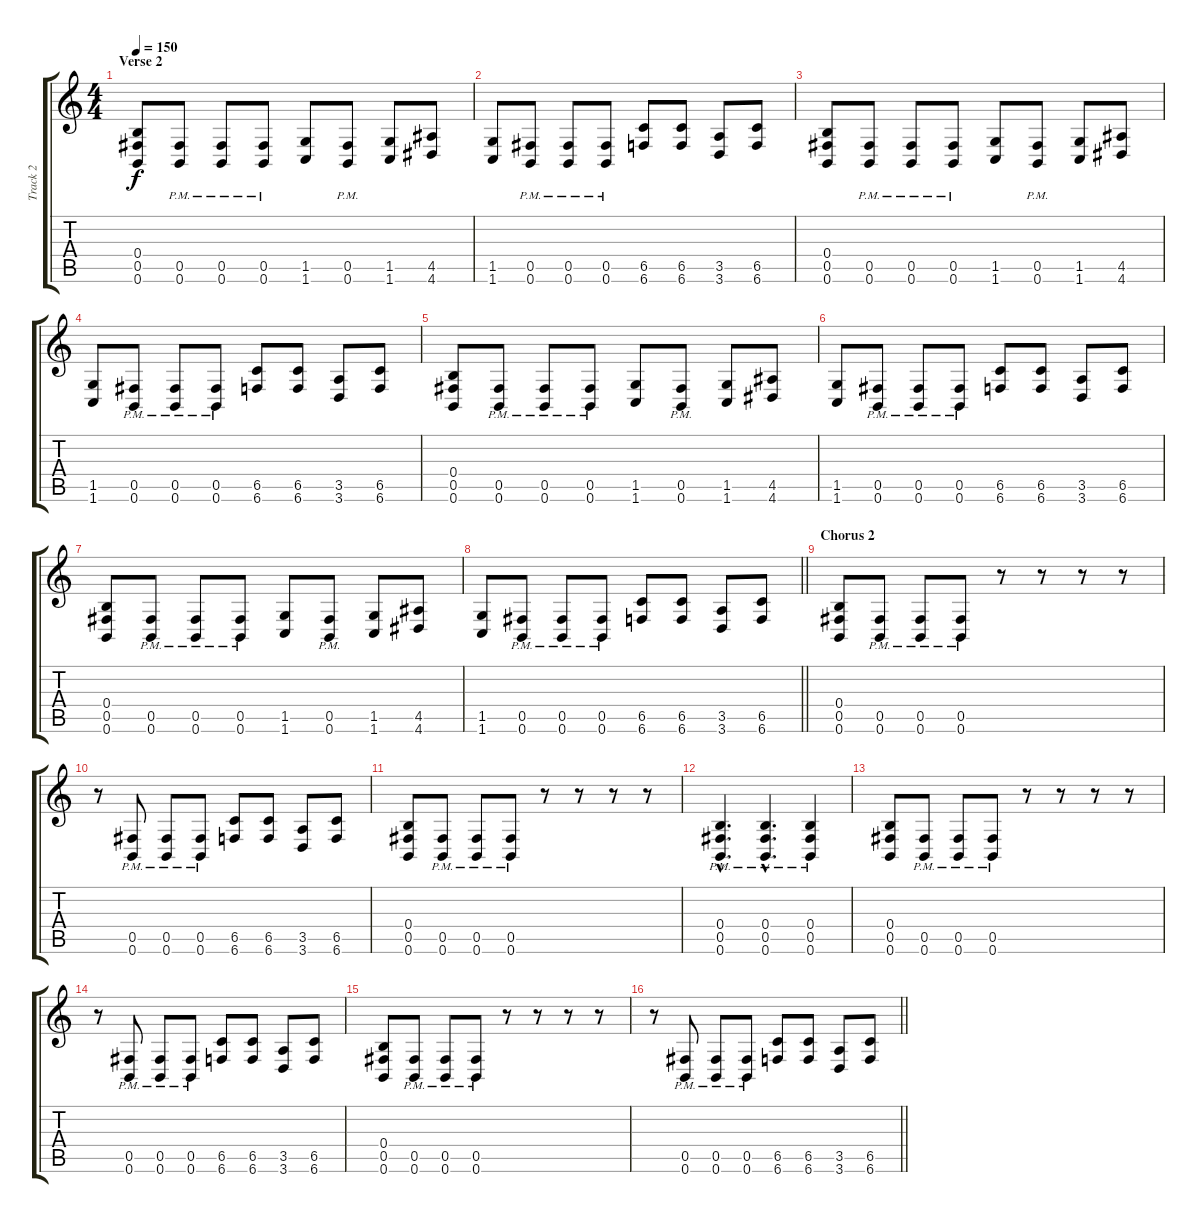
\track ("Track 2" "Track 2") {instrument distortionguitar}
\staff {score tabs}
\tuning (Db4 Ab3 E3 B2 Gb2 B1) {hide}
\ts (4 4)
\section ("" "Verse 2")
\tempo 150
\clef g2
\ks c
(0.4 0.5 0.6).8{dy f} (0.5{pm} 0.6{pm}).8 (0.5{pm} 0.6{pm}).8 (0.5{pm} 0.6{pm}).8 (1.5 1.6).8 (0.5{pm} 0.6{pm}).8 (1.5 1.6).8 (4.5 4.6).8 |
(1.5 1.6).8 (0.5{pm} 0.6{pm}).8 (0.5{pm} 0.6{pm}).8 (0.5{pm} 0.6{pm}).8 (6.5 6.6).8 (6.5 6.6).8 (3.5 3.6).8 (6.5 6.6).8 |
(0.4 0.5 0.6).8 (0.5{pm} 0.6{pm}).8 (0.5{pm} 0.6{pm}).8 (0.5{pm} 0.6{pm}).8 (1.5 1.6).8 (0.5{pm} 0.6{pm}).8 (1.5 1.6).8 (4.5 4.6).8 |
(1.5 1.6).8 (0.5{pm} 0.6{pm}).8 (0.5{pm} 0.6{pm}).8 (0.5{pm} 0.6{pm}).8 (6.5 6.6).8 (6.5 6.6).8 (3.5 3.6).8 (6.5 6.6).8 |
(0.4 0.5 0.6).8 (0.5{pm} 0.6{pm}).8 (0.5{pm} 0.6{pm}).8 (0.5{pm} 0.6{pm}).8 (1.5 1.6).8 (0.5{pm} 0.6{pm}).8 (1.5 1.6).8 (4.5 4.6).8 |
(1.5 1.6).8 (0.5{pm} 0.6{pm}).8 (0.5{pm} 0.6{pm}).8 (0.5{pm} 0.6{pm}).8 (6.5 6.6).8 (6.5 6.6).8 (3.5 3.6).8 (6.5 6.6).8 |
(0.4 0.5 0.6).8 (0.5{pm} 0.6{pm}).8 (0.5{pm} 0.6{pm}).8 (0.5{pm} 0.6{pm}).8 (1.5 1.6).8 (0.5{pm} 0.6{pm}).8 (1.5 1.6).8 (4.5 4.6).8 |
\barLineRight lightlight
(1.5 1.6).8 (0.5{pm} 0.6{pm}).8 (0.5{pm} 0.6{pm}).8 (0.5{pm} 0.6{pm}).8 (6.5 6.6).8 (6.5 6.6).8 (3.5 3.6).8 (6.5 6.6).8 |
\section ("" "Chorus 2")
(0.4 0.5 0.6).8 (0.5{pm} 0.6{pm}).8 (0.5{pm} 0.6{pm}).8 (0.5{pm} 0.6{pm}).8 r.8 r.8 r.8 r.8 |
r.8 (0.5{pm} 0.6{pm}).8 (0.5{pm} 0.6{pm}).8 (0.5{pm} 0.6{pm}).8 (6.5 6.6).8 (6.5 6.6).8 (3.5 3.6).8 (6.5 6.6).8 |
(0.4 0.5 0.6).8 (0.5{pm} 0.6{pm}).8 (0.5{pm} 0.6{pm}).8 (0.5{pm} 0.6{pm}).8 r.8 r.8 r.8 r.8 |
(0.4{hac pm} 0.5{hac pm} 0.6{hac pm}).4{d} (0.4{hac pm} 0.5{hac pm} 0.6{hac pm}).4{d} (0.4{pm} 0.5{pm} 0.6{pm}).4 |
(0.4 0.5 0.6).8 (0.5{pm} 0.6{pm}).8 (0.5{pm} 0.6{pm}).8 (0.5{pm} 0.6{pm}).8 r.8 r.8 r.8 r.8 |
r.8 (0.5{pm} 0.6{pm}).8 (0.5{pm} 0.6{pm}).8 (0.5{pm} 0.6{pm}).8 (6.5 6.6).8 (6.5 6.6).8 (3.5 3.6).8 (6.5 6.6).8 |
(0.4 0.5 0.6).8 (0.5{pm} 0.6{pm}).8 (0.5{pm} 0.6{pm}).8 (0.5{pm} 0.6{pm}).8 r.8 r.8 r.8 r.8 |
\barLineRight lightlight
r.8 (0.5{pm} 0.6{pm}).8 (0.5{pm} 0.6{pm}).8 (0.5{pm} 0.6{pm}).8 (6.5 6.6).8 (6.5 6.6).8 (3.5 3.6).8 (6.5 6.6).8
